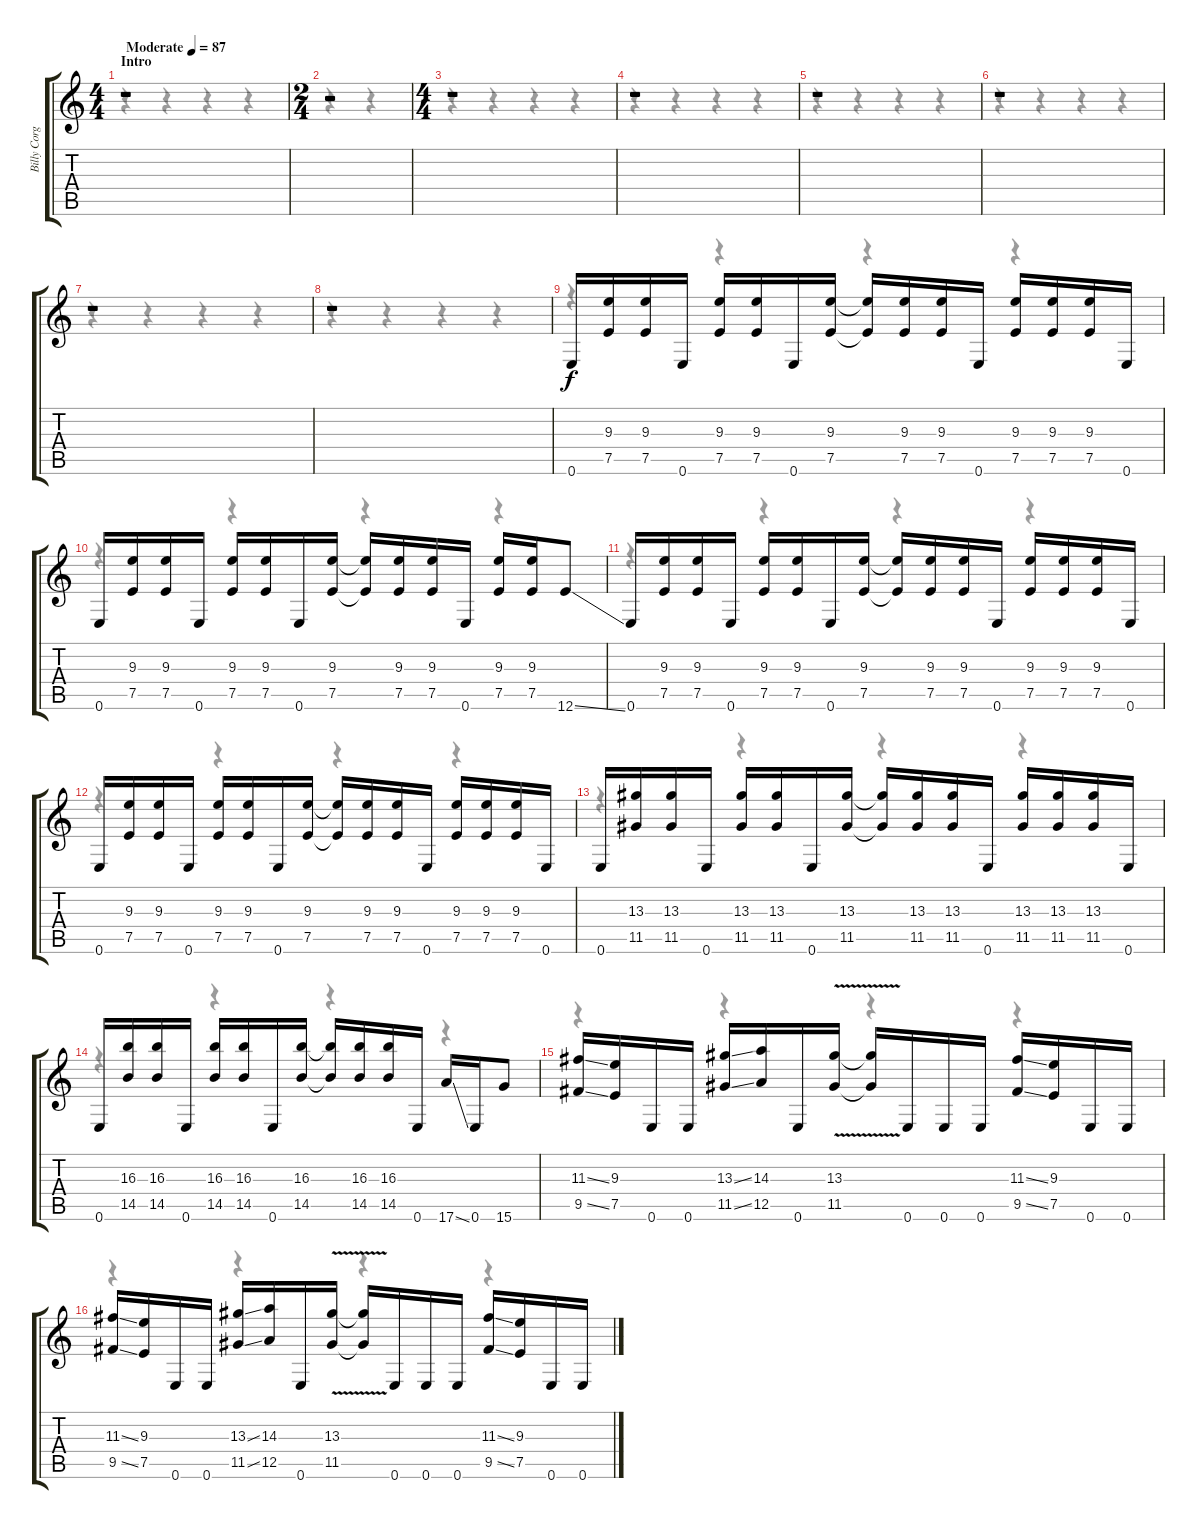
\track ("Billy Corgan - Lead Guitar" "Billy Corg") {instrument distortionguitar}
\staff {score tabs}
\tuning (E4 B3 G3 D3 A2 E2) {hide}
\voice
\ts (4 4)
\section ("" "Intro")
\tempo (87 "Moderate")
\clef g2
\ks c
r.1{dy f instrument distortionguitar} |
\ts (2 4)
r.2 |
\ts (4 4)
r.1 |
r.1 |
r.1 |
r.1 |
r.1 |
r.1 |
0.6.16 (9.3 7.5).16 (9.3 7.5).16 0.6.16 (9.3 7.5).16 (9.3 7.5).16 0.6.16 (9.3 7.5).16 (9.3{t} 7.5{t}).16 (9.3 7.5).16 (9.3 7.5).16 0.6.16 (9.3 7.5).16 (9.3 7.5).16 (9.3 7.5).16 0.6.16 |
0.6.16 (9.3 7.5).16 (9.3 7.5).16 0.6.16 (9.3 7.5).16 (9.3 7.5).16 0.6.16 (9.3 7.5).16 (9.3{t} 7.5{t}).16 (9.3 7.5).16 (9.3 7.5).16 0.6.16 (9.3 7.5).16 (9.3 7.5).16 12.6{ss}.8 |
0.6.16 (9.3 7.5).16 (9.3 7.5).16 0.6.16 (9.3 7.5).16 (9.3 7.5).16 0.6.16 (9.3 7.5).16 (9.3{t} 7.5{t}).16 (9.3 7.5).16 (9.3 7.5).16 0.6.16 (9.3 7.5).16 (9.3 7.5).16 (9.3 7.5).16 0.6.16 |
0.6.16 (9.3 7.5).16 (9.3 7.5).16 0.6.16 (9.3 7.5).16 (9.3 7.5).16 0.6.16 (9.3 7.5).16 (9.3{t} 7.5{t}).16 (9.3 7.5).16 (9.3 7.5).16 0.6.16 (9.3 7.5).16 (9.3 7.5).16 (9.3 7.5).16 0.6.16 |
0.6.16 (13.3 11.5).16 (13.3 11.5).16 0.6.16 (13.3 11.5).16 (13.3 11.5).16 0.6.16 (13.3 11.5).16 (13.3{t} 11.5{t}).16 (13.3 11.5).16 (13.3 11.5).16 0.6.16 (13.3 11.5).16 (13.3 11.5).16 (13.3 11.5).16 0.6.16 |
0.6.16 (16.3 14.5).16 (16.3 14.5).16 0.6.16 (16.3 14.5).16 (16.3 14.5).16 0.6.16 (16.3 14.5).16 (16.3{t} 14.5{t}).16 (16.3 14.5).16 (16.3 14.5).16 0.6.16 17.6{ss}.16 0.6.16 15.6.8 |
(11.3{ss} 9.5{ss}).16 (9.3 7.5).16 0.6.16 0.6.16 (13.3{ss} 11.5{ss}).16 (14.3 12.5).16 0.6.16 (13.3{v} 11.5{v}).16 (13.3{v t} 11.5{v t}).16 0.6.16 0.6.16 0.6.16 (11.3{ss} 9.5{ss}).16 (9.3 7.5).16 0.6.16 0.6.16 |
(11.3{ss} 9.5{ss}).16 (9.3 7.5).16 0.6.16 0.6.16 (13.3{ss} 11.5{ss}).16 (14.3 12.5).16 0.6.16 (13.3{v} 11.5{v}).16 (13.3{v t} 11.5{v t}).16 0.6.16 0.6.16 0.6.16 (11.3{ss} 9.5{ss}).16 (9.3 7.5).16 0.6.16 0.6.16
\voice
\clef g2
\ottava regular
\simile none
\ks c
r.4{dy f} r.4 r.4 r.4 |
r.4 r.4 |
r.4 r.4 r.4 r.4 |
r.4 r.4 r.4 r.4 |
r.4 r.4 r.4 r.4 |
r.4 r.4 r.4 r.4 |
r.4 r.4 r.4 r.4 |
r.4 r.4 r.4 r.4 |
r.4 r.4 r.4 r.4 |
r.4 r.4 r.4 r.4 |
r.4 r.4 r.4 r.4 |
r.4 r.4 r.4 r.4 |
r.4 r.4 r.4 r.4 |
r.4 r.4 r.4 r.4 |
r.4 r.4 r.4 r.4 |
r.4 r.4 r.4 r.4
